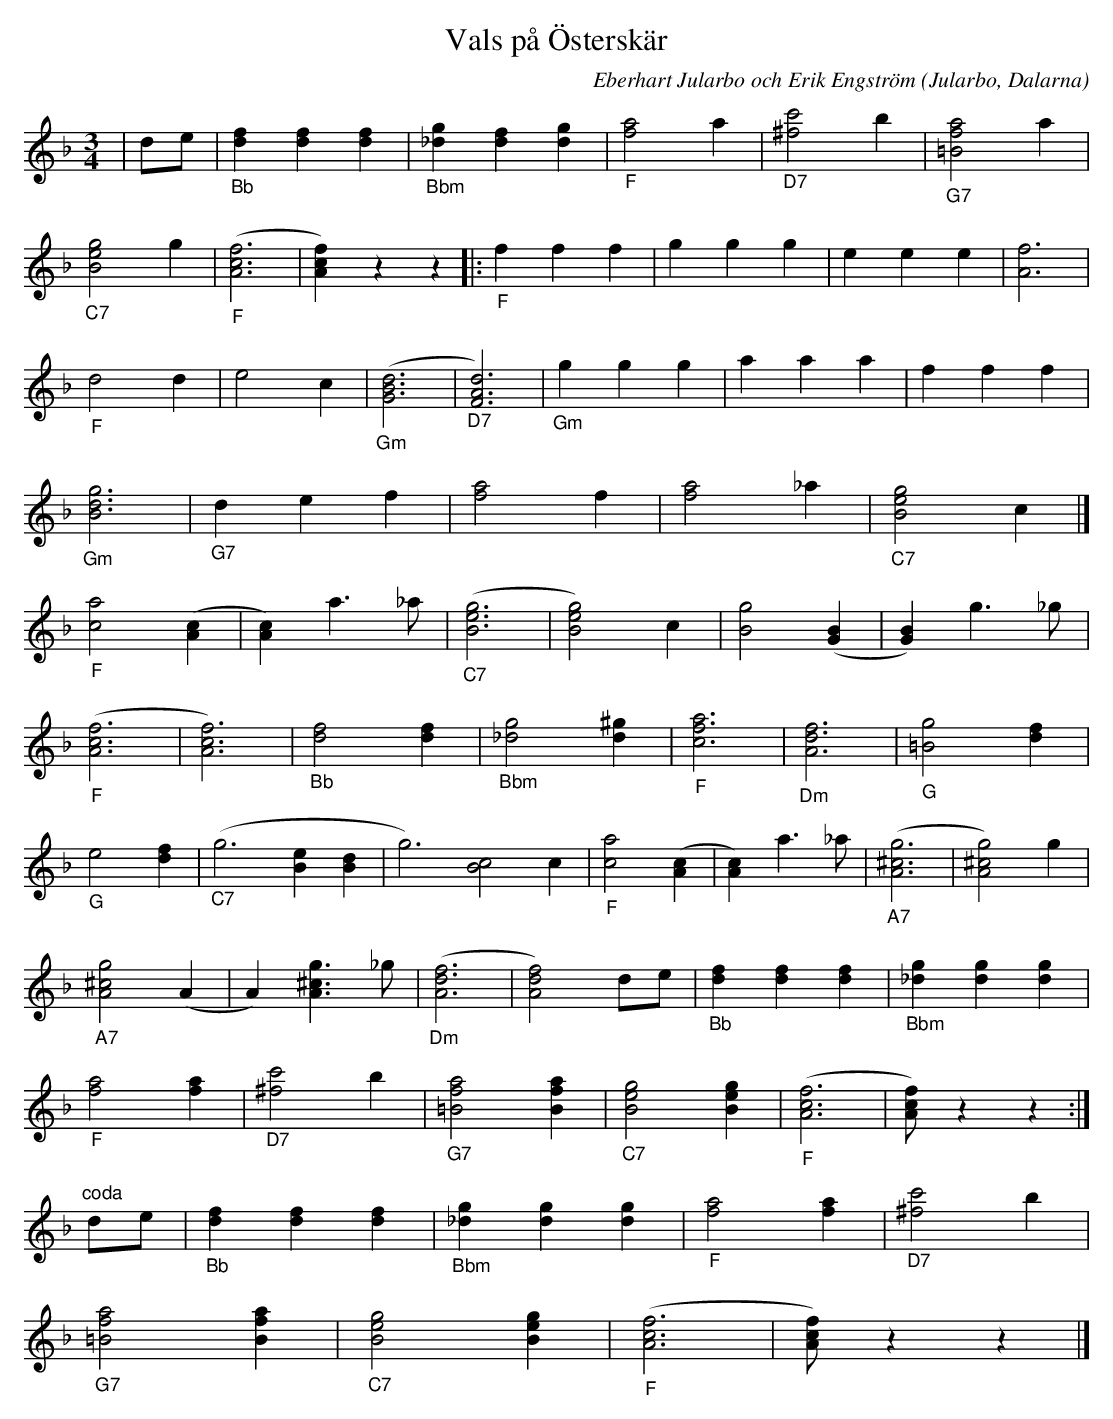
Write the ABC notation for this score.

X:1
T:Vals på Österskär
O:Jularbo, Dalarna
C:Eberhart Jularbo och Erik Engström
M:3/4
L:1/8
K:F
| de |"_Bb" [fd]2 [fd]2 [fd]2 |"_Bbm" [g_d]2 [fd]2 [gd]2 |"_F" [af]4 a2 |"_D7" [c'^f]4 b2 |"_G7" [af=B]4 a2 |
"_C7"[geB]4 g2 |"_F" ([fcA]6 | [fcA]2)  z2 z2 |:"_F" f2 f2 f2 | g2 g2 g2 | e2 e2 e2 | [fA]6 |
"_F" d4 d2 | e4 c2 |"_Gm" ([dBG]6 |"_D7" [dAF]6) |"_Gm" g2 g2 g2 | a2 a2 a2 | f2 f2 f2 |
"_Gm" [gdB]6 |"_G7" d2 e2 f2 | [af]4 f2 | [af]4 _a2 |"_C7" [geB]4 c2 |]
"_F"[ac]4 ([cA]2 | [cA]2) a3 _a |"_C7" ([geB]6 | [geB]4) c2 | [gB]4 ([BG]2 | [BG]2) g3 _g|
"_F"([fcA]6 | [fcA]6) |"_Bb" [fd]4 [fd]2 |"_Bbm" [g_d]4 [^gd]2 |"_F" [afc]6 |"_Dm" [fdA]6 |"_G" [g=B]4 [fd]2 |
"_G" e4 [fd]2 |"_C7" ([g6] [eB]2 [dB]2 | g6) [Bc]4 c2 |"_F" [ac]4 ([cA]2 | [cA]2) a3 _a |"_A7" ([g^cA]6 |  [g^cA]4) g2 |
"_A7" [g^cA]4  (A2 | A2)   [g^cA]3 _g | "_Dm" ([fdA]6 | [fdA]4) de |"_Bb" [fd]2 [fd]2 [fd]2 |"_Bbm" [g_d]2 [gd]2 [gd]2 |
"_F" [af]4 [af]2 |"_D7" [c'^f]4 b2 |"_G7" [af=B]4 [afB]2 |"_C7" [geB]4 [geB]2 |"_F" ([fcA]6 | [fcA])2 z2 z2  :|
"coda" de |"_Bb" [fd]2 [fd]2 [fd]2 |"_Bbm" [g_d]2 [gd]2 [gd]2 |"_F" [af]4 [af]2 |"_D7" [c'^f]4 b2 |
"_G7" [af=B]4 [afB]2 |"_C7" [geB]4 [geB]2 |"_F" ([fcA]6 | [fcA])2 z2 z2  |]
